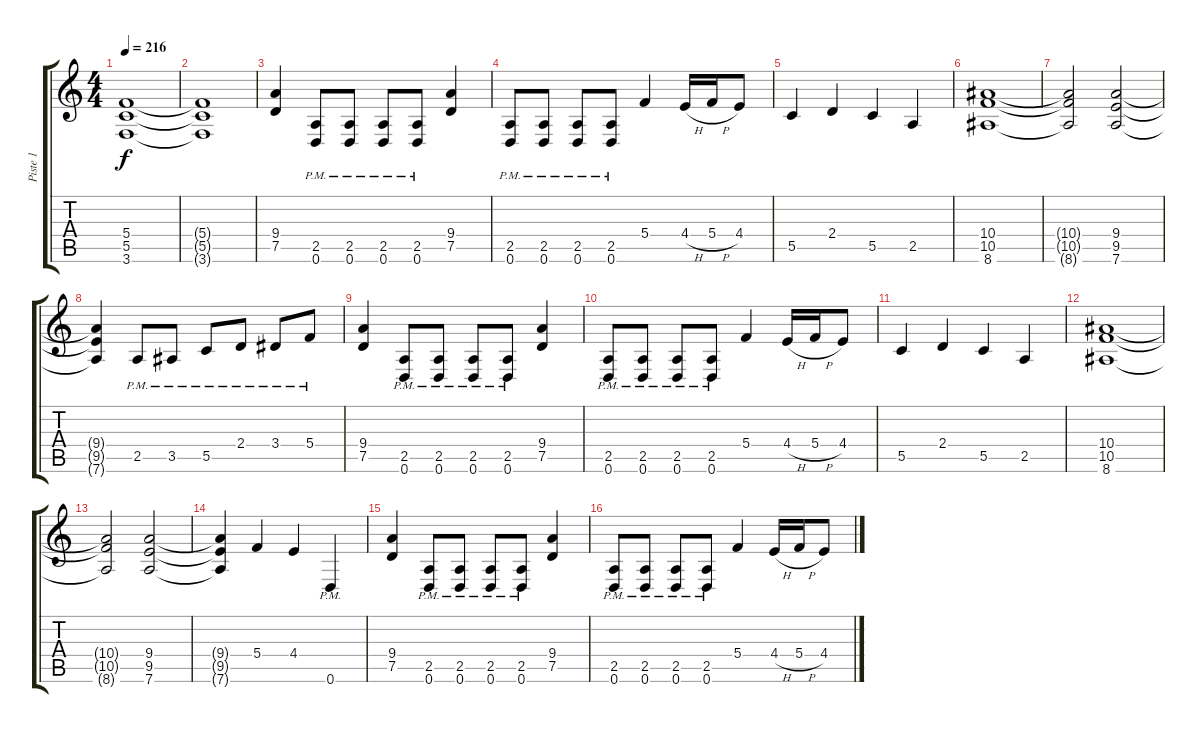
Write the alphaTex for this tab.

\track ("Piste 1" "Piste 1") {instrument distortionguitar}
\staff {score tabs}
\tuning (D4 A3 F3 C3 G2 D2) {hide}
\ts (4 4)
\tempo 216
\clef g2
\ks c
(5.4 5.5 3.6).1{dy f} |
(5.4{t} 5.5{t} 3.6{t}).1 |
(9.4 7.5).4 (2.5{pm} 0.6{pm}).8 (2.5{pm} 0.6{pm}).8 (2.5{pm} 0.6{pm}).8 (2.5{pm} 0.6{pm}).8 (9.4 7.5).4 |
(2.5{pm} 0.6{pm}).8 (2.5{pm} 0.6{pm}).8 (2.5{pm} 0.6{pm}).8 (2.5{pm} 0.6{pm}).8 5.4.4 4.4{h}.16 5.4{h}.16 4.4.8 |
5.5.4 2.4.4 5.5.4 2.5.4 |
(10.4 10.5 8.6).1 |
(10.4{t} 10.5{t} 8.6{t}).2 (9.4 9.5 7.6).2 |
(9.4{t} 9.5{t} 7.6{t}).4 2.5{pm}.8 3.5{pm}.8 5.5{pm}.8 2.4{pm}.8 3.4{pm}.8 5.4{pm}.8 |
(9.4 7.5).4 (2.5{pm} 0.6{pm}).8 (2.5{pm} 0.6{pm}).8 (2.5{pm} 0.6{pm}).8 (2.5{pm} 0.6{pm}).8 (9.4 7.5).4 |
(2.5{pm} 0.6{pm}).8 (2.5{pm} 0.6{pm}).8 (2.5{pm} 0.6{pm}).8 (2.5{pm} 0.6{pm}).8 5.4.4 4.4{h}.16 5.4{h}.16 4.4.8 |
5.5.4 2.4.4 5.5.4 2.5.4 |
(10.4 10.5 8.6).1 |
(10.4{t} 10.5{t} 8.6{t}).2 (9.4 9.5 7.6).2 |
(9.4{t} 9.5{t} 7.6{t}).4 5.4.4 4.4.4 0.6{pm}.4 |
(9.4 7.5).4 (2.5{pm} 0.6{pm}).8 (2.5{pm} 0.6{pm}).8 (2.5{pm} 0.6{pm}).8 (2.5{pm} 0.6{pm}).8 (9.4 7.5).4 |
(2.5{pm} 0.6{pm}).8 (2.5{pm} 0.6{pm}).8 (2.5{pm} 0.6{pm}).8 (2.5{pm} 0.6{pm}).8 5.4.4 4.4{h}.16 5.4{h}.16 4.4.8
